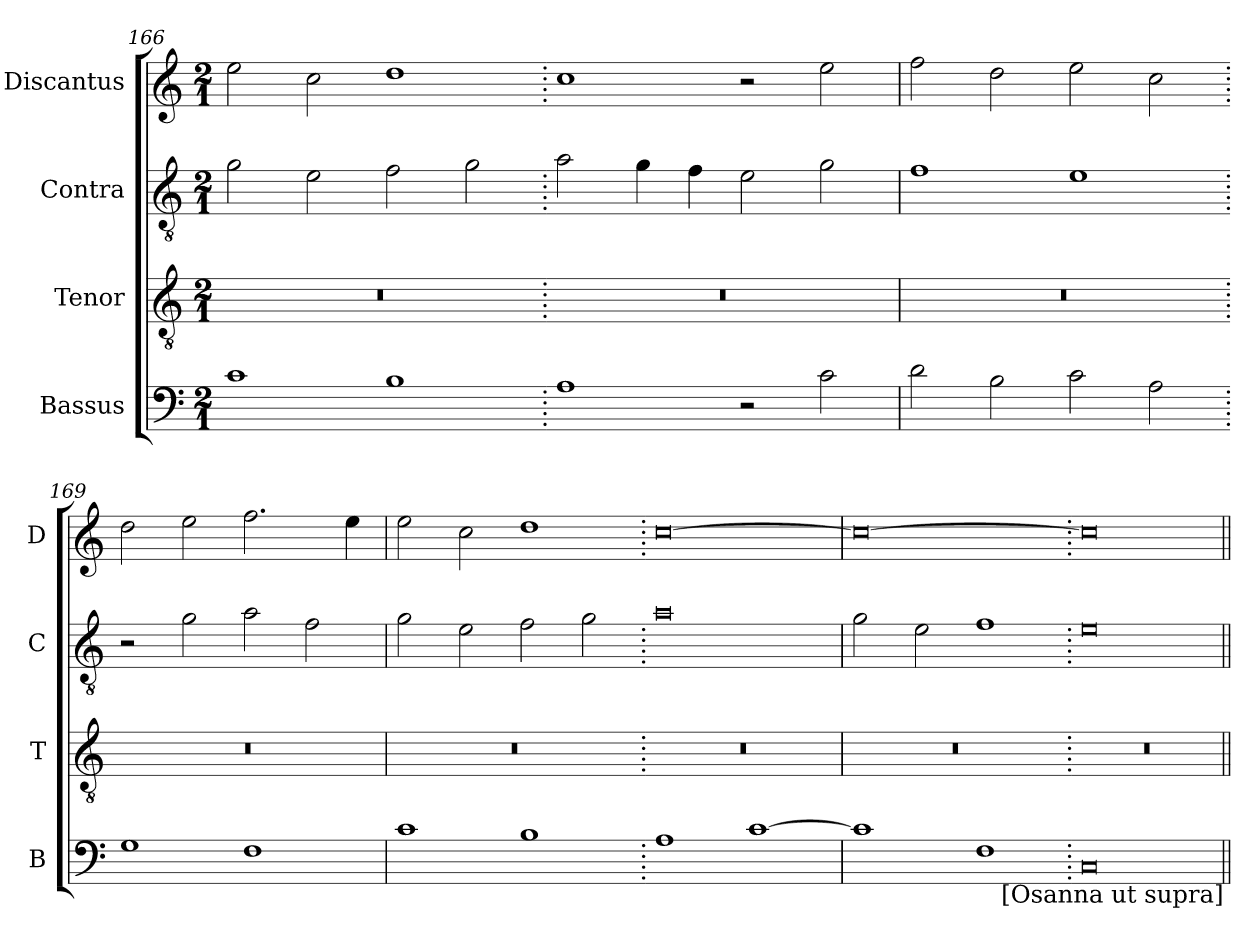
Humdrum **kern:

**kern	**kern	**kern	**kern
*part4	*part3	*part2	*part1
*staff4	*staff3	*staff2	*staff1
*I"Bassus	*I"Tenor	*I"Contra	*I"Discantus
*I'B	*I'T	*I'C	*I'D
*clefF4	*clefGv2	*clefGv2	*clefG2
*k[]	*k[]	*k[]	*k[]
*M2/1	*M2/1	*M2/1	*M2/1
=166	=166	=166	=166
1c	0r	2g\	2ee\
.	.	2e\	2cc\
1B	.	2f\	1dd
.	.	2g\	.
=167.	=167.	=167.	=167.
1A	0r	2a\	1cc
.	.	4g\	.
.	.	4f\	.
2r	.	2e\	2r
2c\	.	2g\	2ee\
=168	=168	=168	=168
2d\	0r	1f	2ff\
2B\	.	.	2dd\
2c\	.	1e	2ee\
2A\	.	.	2cc\
=169.	=169.	=169.	=169.
1G	0r	2r	2dd\
.	.	2g\	2ee\
1F	.	2a\	2.ff\
.	.	2f\	.
.	.	.	4ee\
=170	=170	=170	=170
1c	0r	2g\	2ee\
.	.	2e\	2cc\
1B	.	2f\	1dd
.	.	2g\	.
=171.	=171.	=171.	=171.
1A	0r	0a	[0cc
[1c	.	.	.
=172	=172	=172	=172
1c]	0r	2g\	0cc_
.	.	2e\	.
1F	.	1f	.
=173.	=173.	=173.	=173.
0C	0r	0e	0cc]
!LO:TX:b:rj:t=[Osanna ut supra]	!	!	!
=||	=||	=||	=||
*-	*-	*-	*-
